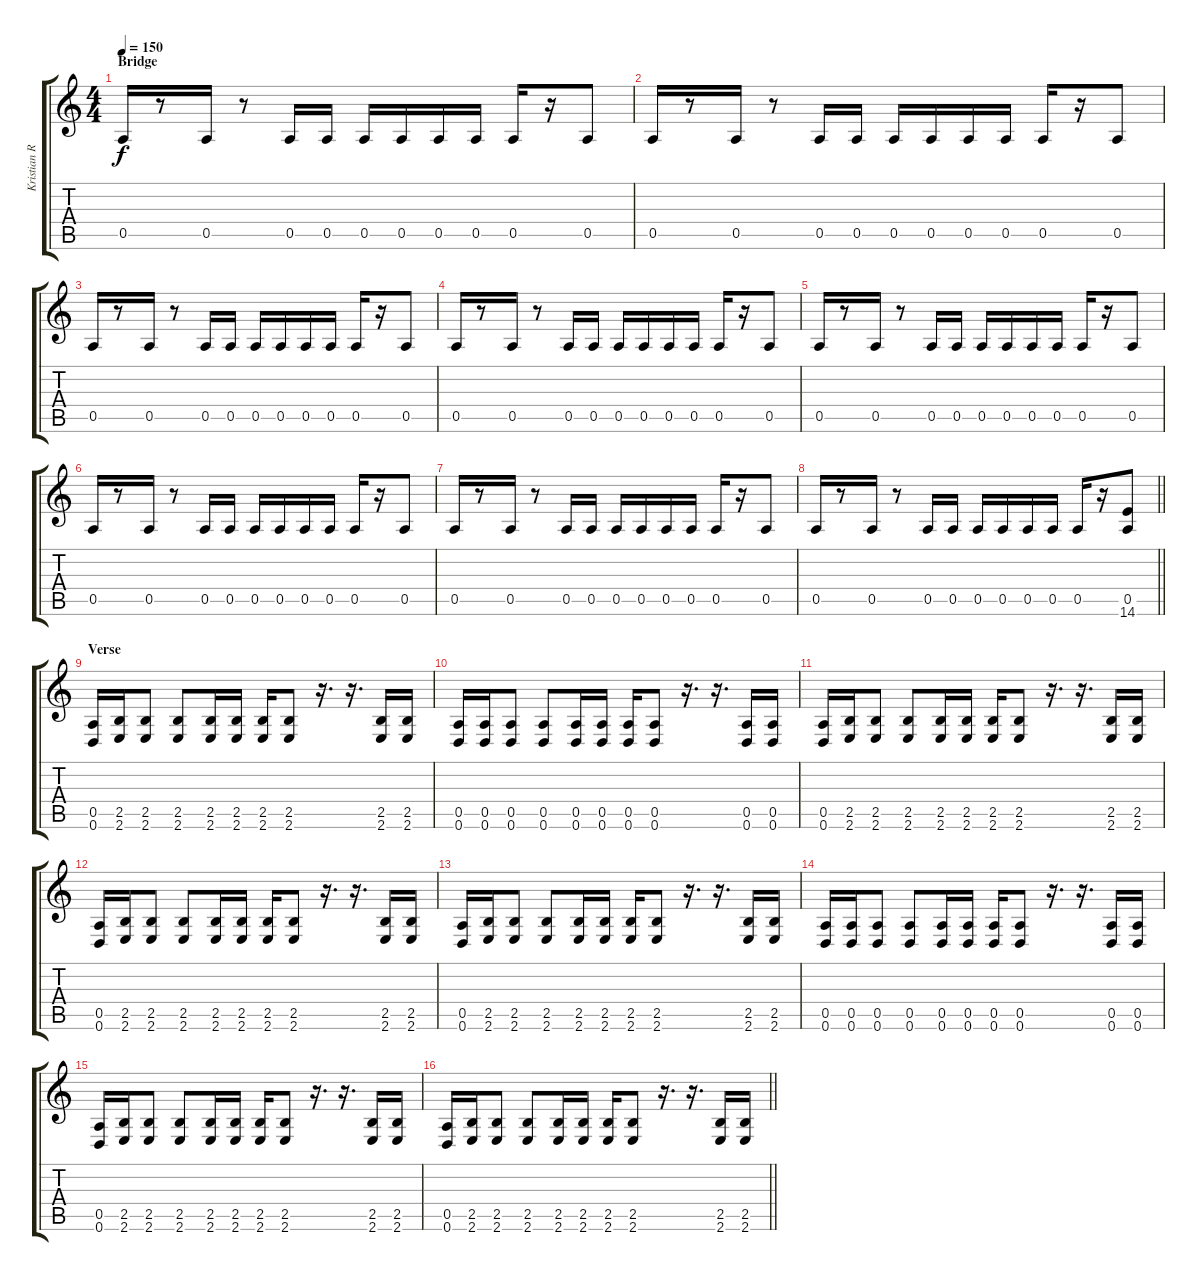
\track ("Kristian Ranta" "Kristian R") {instrument distortionguitar}
\staff {score tabs}
\tuning (E4 B3 G3 D3 A2 D2) {hide}
\ts (4 4)
\section ("" "Bridge")
\tempo 150
\clef g2
\ks c
0.5.16{dy f} r.8 0.5.16 r.8 0.5.16 0.5.16 0.5.16 0.5.16 0.5.16 0.5.16 0.5.16 r.16 0.5.8 |
0.5.16 r.8 0.5.16 r.8 0.5.16 0.5.16 0.5.16 0.5.16 0.5.16 0.5.16 0.5.16 r.16 0.5.8 |
0.5.16 r.8 0.5.16 r.8 0.5.16 0.5.16 0.5.16 0.5.16 0.5.16 0.5.16 0.5.16 r.16 0.5.8 |
0.5.16 r.8 0.5.16 r.8 0.5.16 0.5.16 0.5.16 0.5.16 0.5.16 0.5.16 0.5.16 r.16 0.5.8 |
0.5.16 r.8 0.5.16 r.8 0.5.16 0.5.16 0.5.16 0.5.16 0.5.16 0.5.16 0.5.16 r.16 0.5.8 |
0.5.16 r.8 0.5.16 r.8 0.5.16 0.5.16 0.5.16 0.5.16 0.5.16 0.5.16 0.5.16 r.16 0.5.8 |
0.5.16 r.8 0.5.16 r.8 0.5.16 0.5.16 0.5.16 0.5.16 0.5.16 0.5.16 0.5.16 r.16 0.5.8 |
\barLineRight lightlight
0.5.16 r.8 0.5.16 r.8 0.5.16 0.5.16 0.5.16 0.5.16 0.5.16 0.5.16 0.5.16 r.16 (0.5 14.6).8 |
\section ("" "Verse")
(0.5 0.6).16 (2.5 2.6).16 (2.5 2.6).8 (2.5 2.6).8 (2.5 2.6).16 (2.5 2.6).16 (2.5 2.6).16 (2.5 2.6).8 r.16{d} r.16{d} (2.5 2.6).16 (2.5 2.6).16 |
(0.5 0.6).16 (0.5 0.6).16 (0.5 0.6).8 (0.5 0.6).8 (0.5 0.6).16 (0.5 0.6).16 (0.5 0.6).16 (0.5 0.6).8 r.16{d} r.16{d} (0.5 0.6).16 (0.5 0.6).16 |
(0.5 0.6).16 (2.5 2.6).16 (2.5 2.6).8 (2.5 2.6).8 (2.5 2.6).16 (2.5 2.6).16 (2.5 2.6).16 (2.5 2.6).8 r.16{d} r.16{d} (2.5 2.6).16 (2.5 2.6).16 |
(0.5 0.6).16 (2.5 2.6).16 (2.5 2.6).8 (2.5 2.6).8 (2.5 2.6).16 (2.5 2.6).16 (2.5 2.6).16 (2.5 2.6).8 r.16{d} r.16{d} (2.5 2.6).16 (2.5 2.6).16 |
(0.5 0.6).16 (2.5 2.6).16 (2.5 2.6).8 (2.5 2.6).8 (2.5 2.6).16 (2.5 2.6).16 (2.5 2.6).16 (2.5 2.6).8 r.16{d} r.16{d} (2.5 2.6).16 (2.5 2.6).16 |
(0.5 0.6).16 (0.5 0.6).16 (0.5 0.6).8 (0.5 0.6).8 (0.5 0.6).16 (0.5 0.6).16 (0.5 0.6).16 (0.5 0.6).8 r.16{d} r.16{d} (0.5 0.6).16 (0.5 0.6).16 |
(0.5 0.6).16 (2.5 2.6).16 (2.5 2.6).8 (2.5 2.6).8 (2.5 2.6).16 (2.5 2.6).16 (2.5 2.6).16 (2.5 2.6).8 r.16{d} r.16{d} (2.5 2.6).16 (2.5 2.6).16 |
\barLineRight lightlight
(0.5 0.6).16 (2.5 2.6).16 (2.5 2.6).8 (2.5 2.6).8 (2.5 2.6).16 (2.5 2.6).16 (2.5 2.6).16 (2.5 2.6).8 r.16{d} r.16{d} (2.5 2.6).16 (2.5 2.6).16
